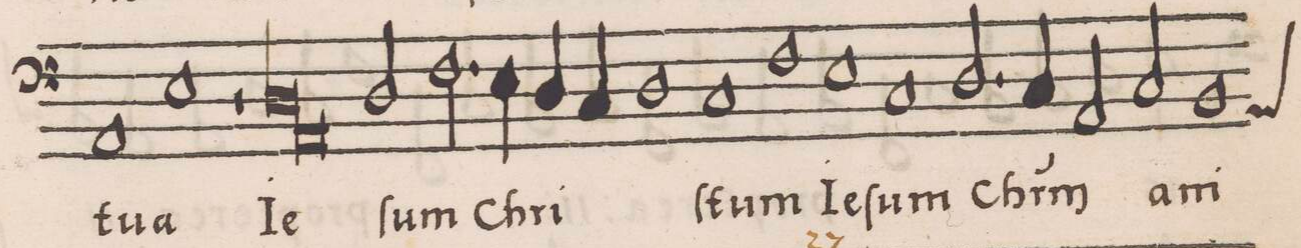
**kern	**text
*I"BASSVS	*
*clefF4	*
*k[]	*
*met(C)	*
*M2/1	*
1AA	tu-
=81-	=81-
1E	-a
1r	.
=82-	=82-
*lig	*
1D	Ie-
1AA	.
*Xlig	*
=83-	=83-
2D/	-ſum
2.F\	.
4E\	Chri-
4D/	.
4C/	.
=84-	=84-
1D	.
1C	-ſtum
=85-	=85-
1F	.
1E	Ie-
=86-	=86-
1C	-ſum
2.D/	Chr(i-
4C/	.
=87-	=87-
2AA/	-stu)m
2C/	a-
1BB	-ni-
*custos:AA	*
=88-	=88-
*-	*-
